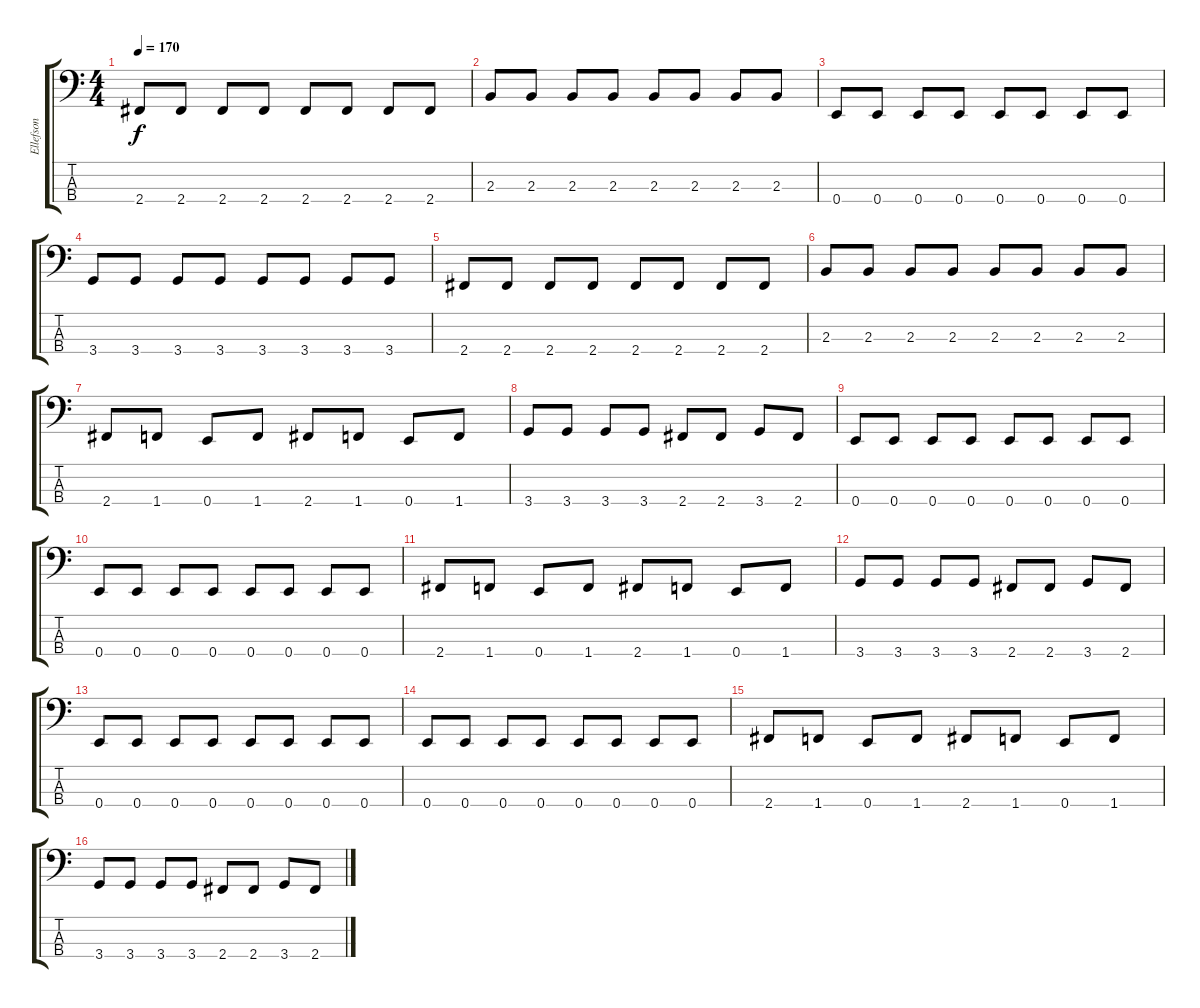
\track ("Ellefson" "Ellefson") {instrument electricbasspick}
\staff {score tabs}
\tuning (G2 D2 A1 E1) {hide}
\ts (4 4)
\tempo 170
\clef f4
\ks c
2.4.8{dy f} 2.4.8 2.4.8 2.4.8 2.4.8 2.4.8 2.4.8 2.4.8 |
2.3.8 2.3.8 2.3.8 2.3.8 2.3.8 2.3.8 2.3.8 2.3.8 |
0.4.8 0.4.8 0.4.8 0.4.8 0.4.8 0.4.8 0.4.8 0.4.8 |
3.4.8 3.4.8 3.4.8 3.4.8 3.4.8 3.4.8 3.4.8 3.4.8 |
2.4.8 2.4.8 2.4.8 2.4.8 2.4.8 2.4.8 2.4.8 2.4.8 |
2.3.8 2.3.8 2.3.8 2.3.8 2.3.8 2.3.8 2.3.8 2.3.8 |
2.4.8 1.4.8 0.4.8 1.4.8 2.4.8 1.4.8 0.4.8 1.4.8 |
3.4.8 3.4.8 3.4.8 3.4.8 2.4.8 2.4.8 3.4.8 2.4.8 |
0.4.8 0.4.8 0.4.8 0.4.8 0.4.8 0.4.8 0.4.8 0.4.8 |
0.4.8 0.4.8 0.4.8 0.4.8 0.4.8 0.4.8 0.4.8 0.4.8 |
2.4.8 1.4.8 0.4.8 1.4.8 2.4.8 1.4.8 0.4.8 1.4.8 |
3.4.8 3.4.8 3.4.8 3.4.8 2.4.8 2.4.8 3.4.8 2.4.8 |
0.4.8 0.4.8 0.4.8 0.4.8 0.4.8 0.4.8 0.4.8 0.4.8 |
0.4.8 0.4.8 0.4.8 0.4.8 0.4.8 0.4.8 0.4.8 0.4.8 |
2.4.8 1.4.8 0.4.8 1.4.8 2.4.8 1.4.8 0.4.8 1.4.8 |
3.4.8 3.4.8 3.4.8 3.4.8 2.4.8 2.4.8 3.4.8 2.4.8
